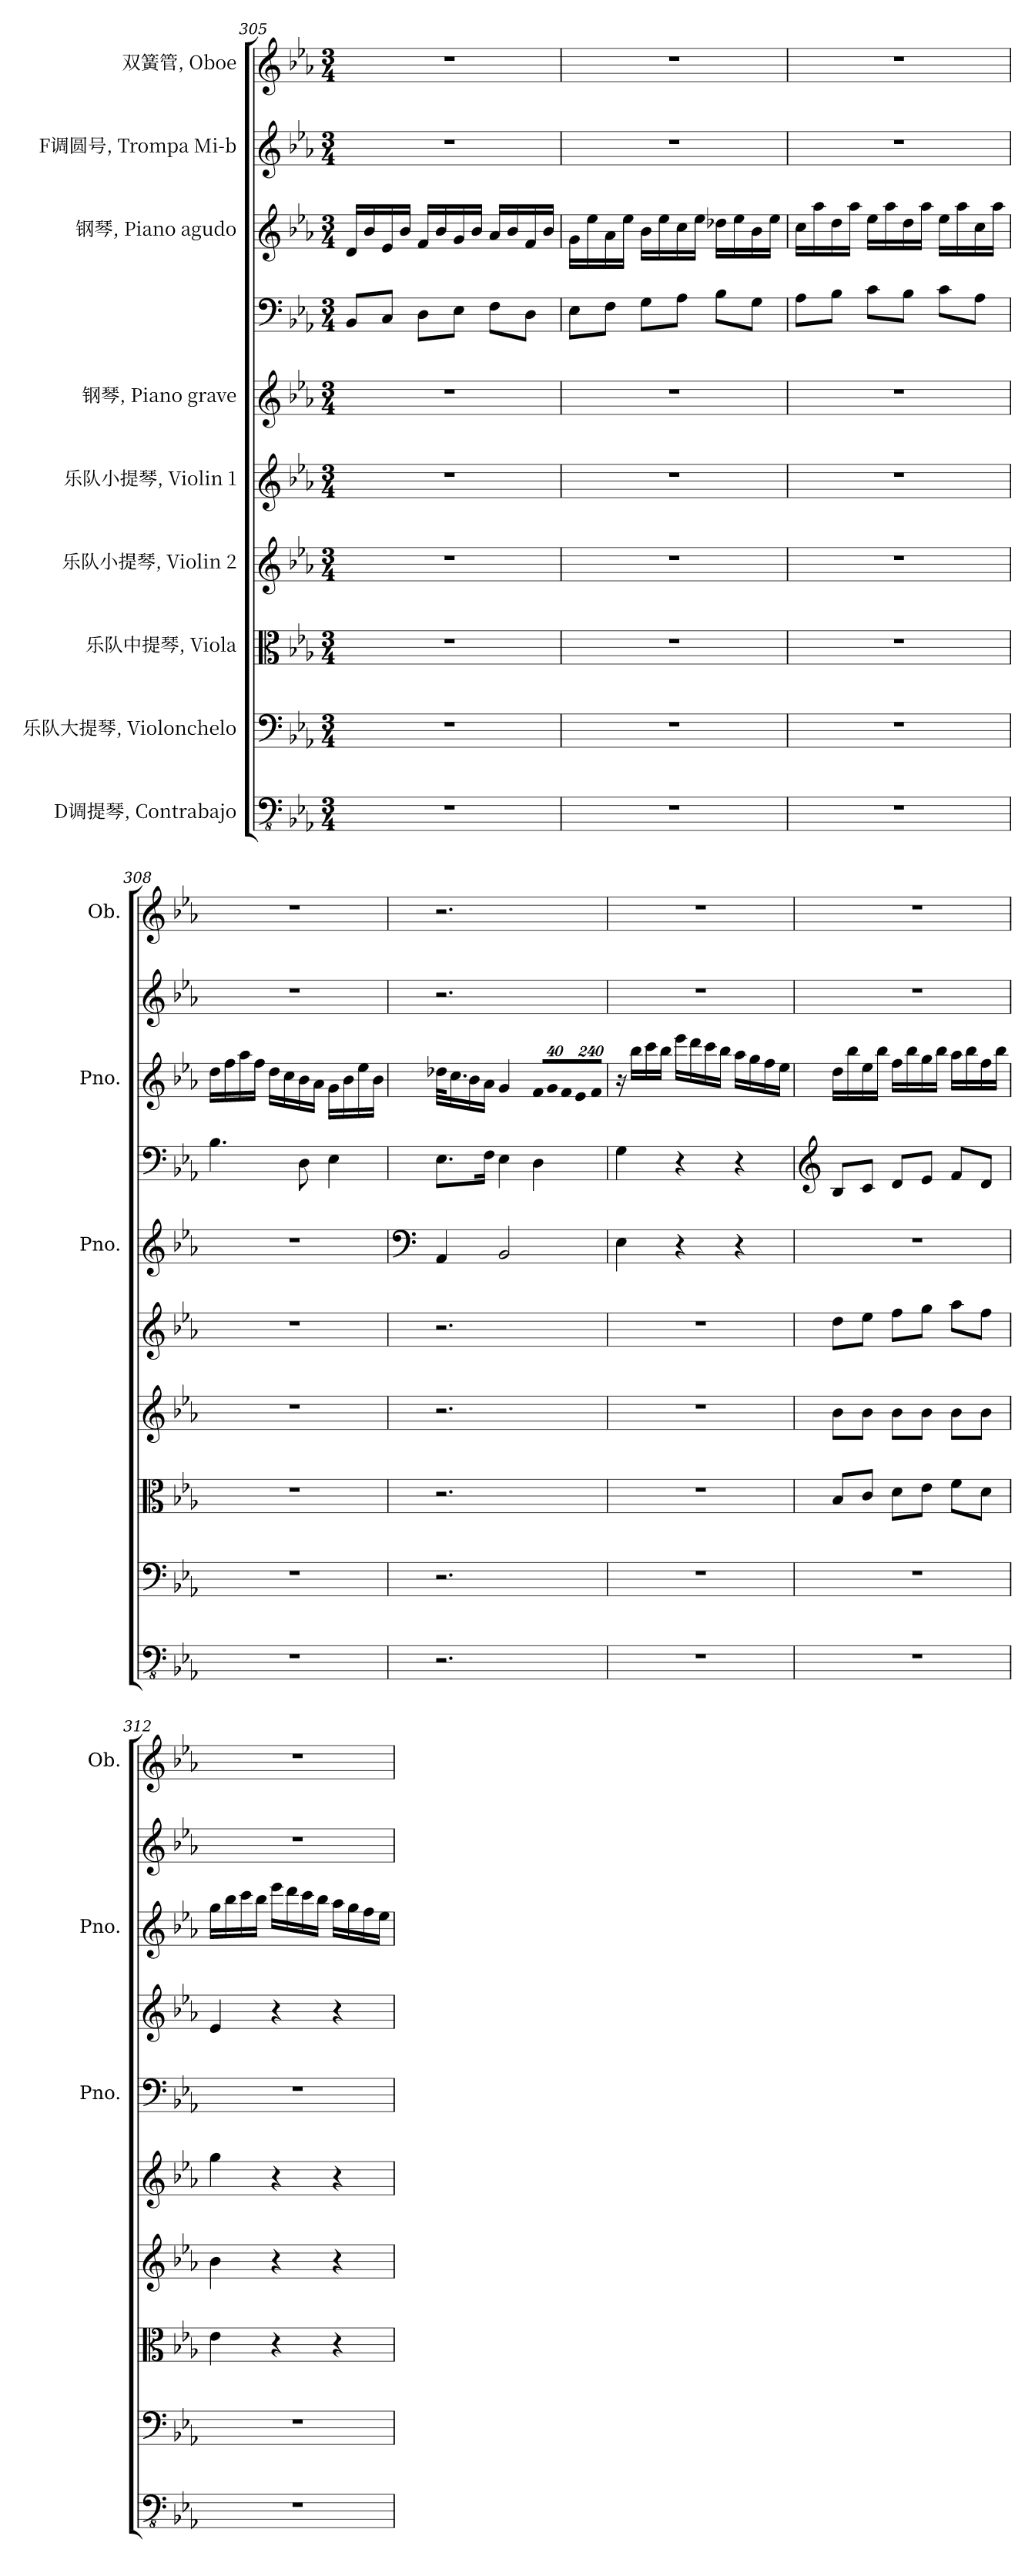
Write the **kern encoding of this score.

**kern	**kern	**kern	**kern	**kern	**kern	**kern	**kern	**kern	**kern
*part9	*part8	*part7	*part6	*part5	*part4	*part4	*part3	*part2	*part1
*staff10	*staff9	*staff8	*staff7	*staff6	*staff5	*staff4	*staff3	*staff2	*staff1
*I"D调提琴, Contrabajo	*I"乐队大提琴, Violonchelo	*I"乐队中提琴, Viola	*I"乐队小提琴, Violin 2	*I"乐队小提琴, Violin 1	*I"钢琴, Piano grave	*	*I"钢琴, Piano agudo	*I"F调圆号, Trompa Mi-b	*I"双簧管, Oboe
*	*	*	*	*	*I'Pno.	*	*I'Pno.	*	*I'Ob.
*clefFv4	*clefF4	*clefC3	*clefG2	*clefG2	*clefG2	*clefF4	*clefG2	*clefG2	*clefG2
*ITrd7c12	*	*	*	*	*	*	*	*ITrd4c7	*
*k[b-e-a-]	*k[b-e-a-]	*k[b-e-a-]	*k[b-e-a-]	*k[b-e-a-]	*k[b-e-a-]	*k[b-e-a-]	*k[b-e-a-]	*k[b-e-a-d-]	*k[b-e-a-]
*M3/4	*M3/4	*M3/4	*M3/4	*M3/4	*M3/4	*M3/4	*M3/4	*M3/4	*M3/4
*MM140	*MM140	*MM140	*MM140	*MM140	*MM140	*MM140	*MM140	*MM140	*MM140
=305	=305	=305	=305	=305	=305	=305	=305	=305	=305
2.r	2.r	2.r	2.r	2.r	2.r	8BB-/L	16d/LL	2.r	2.r
.	.	.	.	.	.	.	16b-/	.	.
.	.	.	.	.	.	8C/J	16e-/	.	.
.	.	.	.	.	.	.	16b-/JJ	.	.
.	.	.	.	.	.	8D\L	16f/LL	.	.
.	.	.	.	.	.	.	16b-/	.	.
.	.	.	.	.	.	8E-\J	16g/	.	.
.	.	.	.	.	.	.	16b-/JJ	.	.
.	.	.	.	.	.	8F\L	16a-/LL	.	.
.	.	.	.	.	.	.	16b-/	.	.
.	.	.	.	.	.	8D\J	16f/	.	.
.	.	.	.	.	.	.	16b-/JJ	.	.
!!LO:PB:g=z
=306	=306	=306	=306	=306	=306	=306	=306	=306	=306
2.r	2.r	2.r	2.r	2.r	2.r	8E-\L	16g\LL	2.r	2.r
.	.	.	.	.	.	.	16ee-\	.	.
.	.	.	.	.	.	8F\J	16a-\	.	.
.	.	.	.	.	.	.	16ee-\JJ	.	.
.	.	.	.	.	.	8G\L	16b-\LL	.	.
.	.	.	.	.	.	.	16ee-\	.	.
.	.	.	.	.	.	8A-\J	16cc\	.	.
.	.	.	.	.	.	.	16ee-\JJ	.	.
.	.	.	.	.	.	8B-\L	16dd-X\LL	.	.
.	.	.	.	.	.	.	16ee-\	.	.
.	.	.	.	.	.	8G\J	16b-\	.	.
.	.	.	.	.	.	.	16ee-\JJ	.	.
=307	=307	=307	=307	=307	=307	=307	=307	=307	=307
2.r	2.r	2.r	2.r	2.r	2.r	8A-\L	16cc\LL	2.r	2.r
.	.	.	.	.	.	.	16aa-\	.	.
.	.	.	.	.	.	8B-\J	16dd\	.	.
.	.	.	.	.	.	.	16aa-\JJ	.	.
.	.	.	.	.	.	8c\L	16ee-\LL	.	.
.	.	.	.	.	.	.	16aa-\	.	.
.	.	.	.	.	.	8B-\J	16dd\	.	.
.	.	.	.	.	.	.	16aa-\JJ	.	.
.	.	.	.	.	.	8c\L	16ee-\LL	.	.
.	.	.	.	.	.	.	16aa-\	.	.
.	.	.	.	.	.	8A-\J	16cc\	.	.
.	.	.	.	.	.	.	16aa-\JJ	.	.
=308	=308	=308	=308	=308	=308	=308	=308	=308	=308
2.r	2.r	2.r	2.r	2.r	2.r	4.B-\	16dd\LL	2.r	2.r
.	.	.	.	.	.	.	16ff\	.	.
.	.	.	.	.	.	.	16aa-\	.	.
.	.	.	.	.	.	.	16ff\JJ	.	.
.	.	.	.	.	.	.	16dd\LL	.	.
.	.	.	.	.	.	.	16cc\	.	.
.	.	.	.	.	.	8D\	16b-\	.	.
.	.	.	.	.	.	.	16a-\JJ	.	.
.	.	.	.	.	.	4E-\	16g\LL	.	.
.	.	.	.	.	.	.	16b-\	.	.
.	.	.	.	.	.	.	16ee-\	.	.
.	.	.	.	.	.	.	16b-\JJ	.	.
!!LO:PB:g=z
=309	=309	=309	=309	=309	=309	=309	=309	=309	=309
*	*	*	*	*	*clefF4	*	*	*	*
2.r	2.r	2.r	2.r	2.r	4AA-/	8.E-\L	32dd-X\KLL	2.r	2.r
.	.	.	.	.	.	.	16.cc\	.	.
.	.	.	.	.	.	.	16b-\	.	.
.	.	.	.	.	.	16F\Jk	16a-\JJ	.	.
.	.	.	.	.	2BB-/	4E-\	4g/	.	.
*	*	*	*	*	*	*	*Xbrackettup	*	*
!	!	!	!	!	!	!	!LO:N:vis=32	!	!
.	.	.	.	.	.	4D\	640%23f/LLL	.	.
!	!	!	!	!	!	!	!LO:N:vis=32	!	!
.	.	.	.	.	.	.	640%23g/	.	.
!	!	!	!	!	!	!	!LO:N:vis=32	!	!
.	.	.	.	.	.	.	640%23f/J	.	.
!	!	!	!	!	!	!	!LO:N:vis=16	!	!
.	.	.	.	.	.	.	1920%137e-/	.	.
!	!	!	!	!	!	!	!LO:N:vis=16	!	!
.	.	.	.	.	.	.	1920%137f/JJ	.	.
1920ryy	1920ryy	1920ryy	1920ryy	1920ryy	1920ryy	1920ryy	.	1920ryy	1920ryy
=310	=310	=310	=310	=310	=310	=310	=310	=310	=310
*	*	*	*	*	*	*	*	*	*MM145
2.r	2.r	2.r	2.r	2.r	4E-\	4G\	16r	2.r	2.r
.	.	.	.	.	.	.	16bb-\LL	.	.
.	.	.	.	.	.	.	16ccc\	.	.
.	.	.	.	.	.	.	16bb-\JJ	.	.
.	.	.	.	.	4r	4r	16eee-\LL	.	.
.	.	.	.	.	.	.	16ddd\	.	.
.	.	.	.	.	.	.	16ccc\	.	.
.	.	.	.	.	.	.	16bb-\JJ	.	.
.	.	.	.	.	4r	4r	16aa-\LL	.	.
.	.	.	.	.	.	.	16gg\	.	.
.	.	.	.	.	.	.	16ff\	.	.
.	.	.	.	.	.	.	16ee-\JJ	.	.
=311	=311	=311	=311	=311	=311	=311	=311	=311	=311
*	*	*	*	*	*	*clefG2	*	*	*
*	*	*	*	*	*	*	*	*	*MM140
2.r	2.r	8B-/L	8b-\L	8dd\L	2.r	8B-/L	16dd\LL	2.r	2.r
.	.	.	.	.	.	.	16bb-\	.	.
.	.	8c/J	8b-\J	8ee-\J	.	8c/J	16ee-\	.	.
.	.	.	.	.	.	.	16bb-\JJ	.	.
.	.	8d\L	8b-\L	8ff\L	.	8d/L	16ff\LL	.	.
.	.	.	.	.	.	.	16bb-\	.	.
.	.	8e-\J	8b-\J	8gg\J	.	8e-/J	16gg\	.	.
.	.	.	.	.	.	.	16bb-\JJ	.	.
.	.	8f\L	8b-\L	8aa-\L	.	8f/L	16aa-\LL	.	.
.	.	.	.	.	.	.	16bb-\	.	.
.	.	8d\J	8b-\J	8ff\J	.	8d/J	16ff\	.	.
.	.	.	.	.	.	.	16bb-\JJ	.	.
!!LO:PB:g=z
=312	=312	=312	=312	=312	=312	=312	=312	=312	=312
*	*	*	*	*	*	*	*	*	*MM145
2.r	2.r	4e-\	4b-\	4gg\	2.r	4e-/	16gg\LL	2.r	2.r
.	.	.	.	.	.	.	16bb-\	.	.
.	.	.	.	.	.	.	16ccc\	.	.
.	.	.	.	.	.	.	16bb-\JJ	.	.
.	.	4r	4r	4r	.	4r	16eee-\LL	.	.
.	.	.	.	.	.	.	16ddd\	.	.
.	.	.	.	.	.	.	16ccc\	.	.
.	.	.	.	.	.	.	16bb-\JJ	.	.
.	.	4r	4r	4r	.	4r	16aa-\LL	.	.
.	.	.	.	.	.	.	16gg\	.	.
.	.	.	.	.	.	.	16ff\	.	.
.	.	.	.	.	.	.	16ee-\JJ	.	.
=	=	=	=	=	=	=	=	=	=
*-	*-	*-	*-	*-	*-	*-	*-	*-	*-
